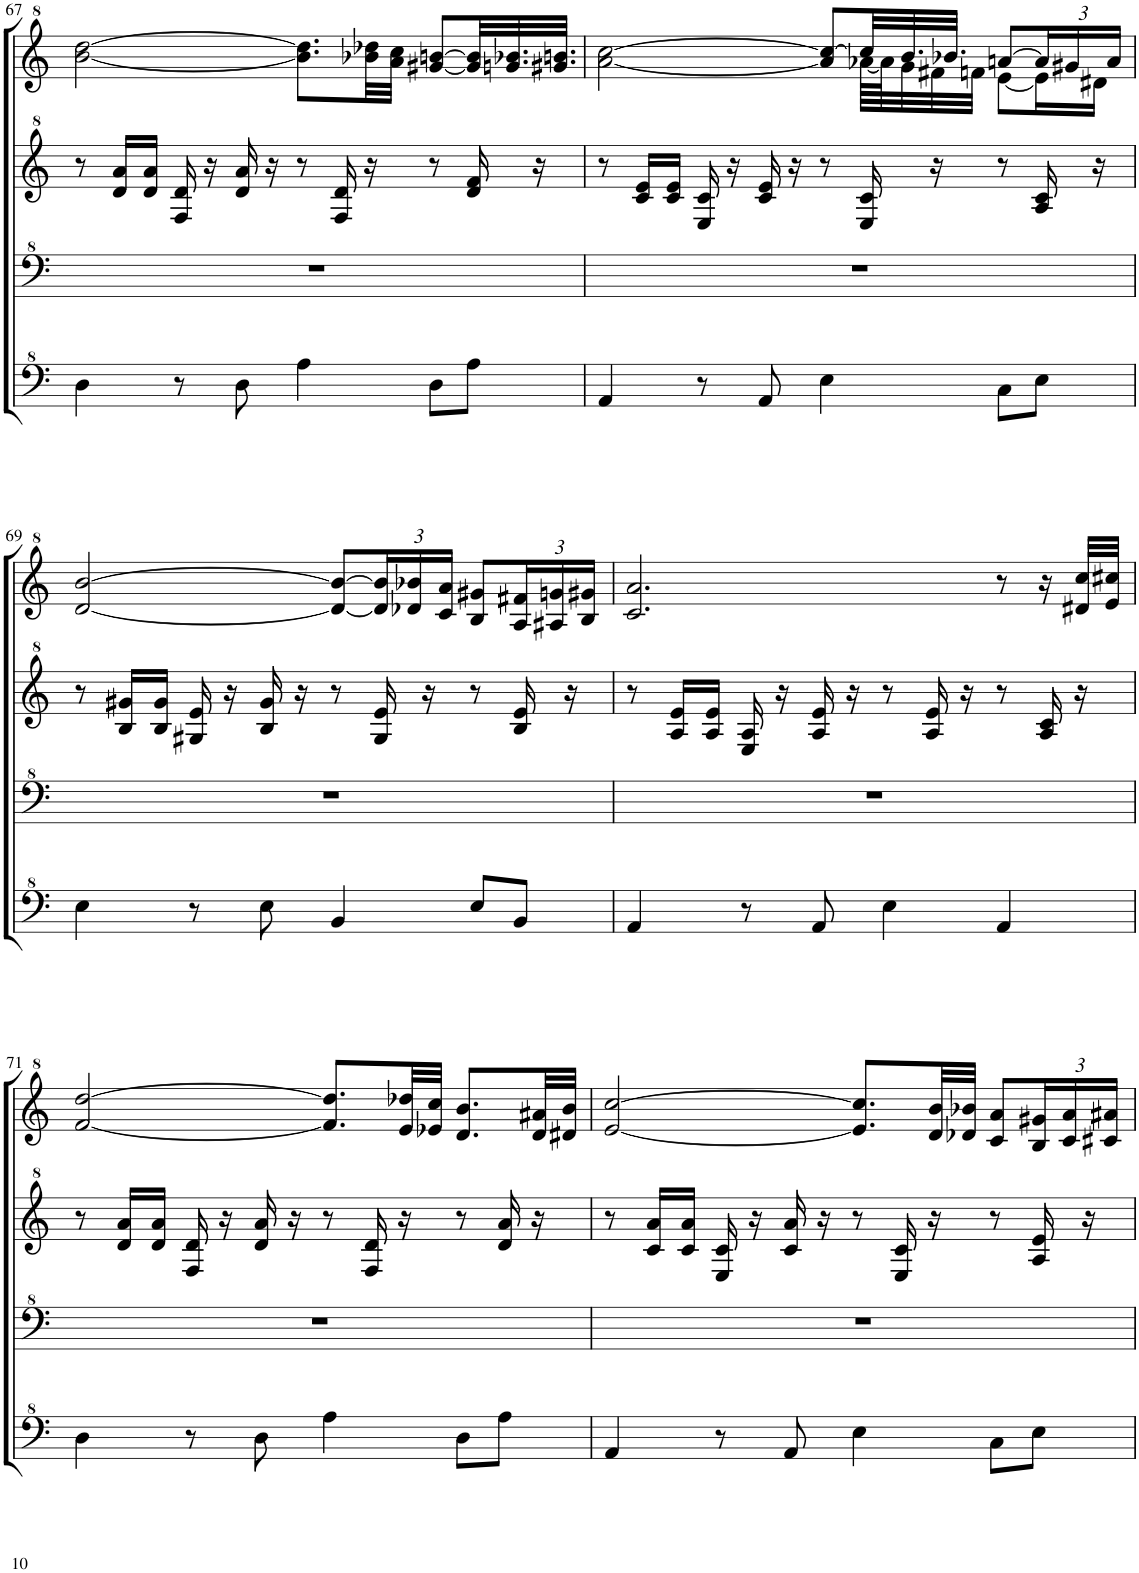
**kern	**kern	**kern	**kern
*part1	*part1	*part1	*part1
*staff4	*staff3	*staff2	*staff1
*I"Model III	*	*	*
!!LO:PB:g=z
*clefF^4	*clefF^4	*clefG^2	*clefG^2
*k[]	*k[]	*k[]	*k[]
*M4/4	*M4/4	*M4/4	*M4/4
=67	=67	=67	=67
4d\	1r	8r	[2bb\ [2ddd\
.	.	16dd/ 16aa/LL	.
.	.	16dd/ 16aa/JJ	.
8r	.	16f/ 16dd/	.
.	.	16r	.
8d\	.	16dd/ 16aa/	.
.	.	16r	.
4a\	.	8r	8.bb\] 8.ddd\]L
.	.	16f/ 16dd/	.
.	.	16r	32bb-X\ 32ddd-X\LL
.	.	.	32aa\ 32ccc\JJJ
8d\L	.	8r	[8gg#X/ [8bbn/L
8a\J	.	16dd/ 16ff/	32gg#/] 32bb/]LL
.	.	.	32.ggn/ 32.bb-X/
.	.	16r	.
.	.	.	32.gg#X/ 32.bbn/JJJ
=68	=68	=68	=68
*	*	*	*^
4A/	1r	8r	[2aa\ [2ccc\	8ryy
*	*	*	*v	*v
.	.	16cc/ 16ee/LL	.
.	.	16cc/ 16ee/JJ	.
8r	.	16e/ 16cc/	.
.	.	16r	.
8A/	.	16cc/ 16ee/	.
.	.	16r	.
4e\	.	8r	8aa/] 8ccc/_L
*	*	*	*^
.	.	16e/ 16cc/	32ccc/LL]	[64aa-X\LLLL
.	.	.	.	64aa-\J]
.	.	.	32.bb/	32gg\
.	.	16r	.	32ff#X\
.	.	.	32.bb-X/JJJ	.
.	.	.	.	32ffn\JJJ
8c\L	.	8r	[8aan/L	[8ee\L
*	*	*	*Xbrackettup	*
8e\J	.	16a/ 16cc/	24aa/L]	16ee\L]
.	.	.	24gg#X/	.
.	.	16r	.	16dd#X\JJ
.	.	.	24aa/JJ	.
*	*	*	*v	*v
!!LO:LB:g=z
=69	=69	=69	=69
4e\	1r	8r	[2dd/ [2bb/
.	.	16b/ 16gg#X/LL	.
.	.	16b/ 16gg#/JJ	.
8r	.	16g#X/ 16ee/	.
.	.	16r	.
8e\	.	16b/ 16gg#/	.
.	.	16r	.
4B/	.	8r	8dd/_ 8bb/_L
.	.	16g#/ 16ee/	24dd/] 24bb/]L
.	.	.	24dd-X/ 24bb-X/
.	.	16r	.
.	.	.	24cc/ 24aa/JJ
8e/L	.	8r	8b/ 8gg#X/L
8B/J	.	16b/ 16ee/	24a/ 24ff#X/L
.	.	.	24a#X/ 24ggn/
.	.	16r	.
.	.	.	24b/ 24gg#X/JJ
=70	=70	=70	=70
4A/	1r	8r	2.cc/ 2.aa/
.	.	16a/ 16ee/LL	.
.	.	16a/ 16ee/JJ	.
8r	.	16e/ 16a/	.
.	.	16r	.
8A/	.	16a/ 16ee/	.
.	.	16r	.
4e\	.	8r	.
.	.	16a/ 16ee/	.
.	.	16r	.
4A/	.	8r	8r
.	.	16a/ 16cc/	16r
.	.	16r	32dd#X/ 32ccc/LLL
.	.	.	32ee/ 32ccc#X/JJJ
!!LO:LB:g=z
=71	=71	=71	=71
4d\	1r	8r	[2ff/ [2ddd/
.	.	16dd/ 16aa/LL	.
.	.	16dd/ 16aa/JJ	.
8r	.	16f/ 16dd/	.
.	.	16r	.
8d\	.	16dd/ 16aa/	.
.	.	16r	.
4a\	.	8r	8.ff/] 8.ddd/]L
.	.	16f/ 16dd/	.
.	.	16r	32ee/ 32ddd-X/LL
.	.	.	32ee-X/ 32ccc/JJJ
8d\L	.	8r	8.dd/ 8.bb/L
8a\J	.	16dd/ 16aa/	.
.	.	16r	32dd/ 32aa#X/LL
.	.	.	32dd#X/ 32bb/JJJ
=72	=72	=72	=72
4A/	1r	8r	[2ee/ [2ccc/
.	.	16cc/ 16aa/LL	.
.	.	16cc/ 16aa/JJ	.
8r	.	16e/ 16cc/	.
.	.	16r	.
8A/	.	16cc/ 16aa/	.
.	.	16r	.
4e\	.	8r	8.ee/] 8.ccc/]L
.	.	16e/ 16cc/	.
.	.	16r	32dd/ 32bb/LL
.	.	.	32dd-X/ 32bb-X/JJJ
8c\L	.	8r	8cc/ 8aa/L
8e\J	.	16a/ 16ee/	24b/ 24gg#X/L
.	.	.	24cc/ 24aa/
.	.	16r	.
.	.	.	24cc#X/ 24aa#X/JJ
=	=	=	=
*-	*-	*-	*-
